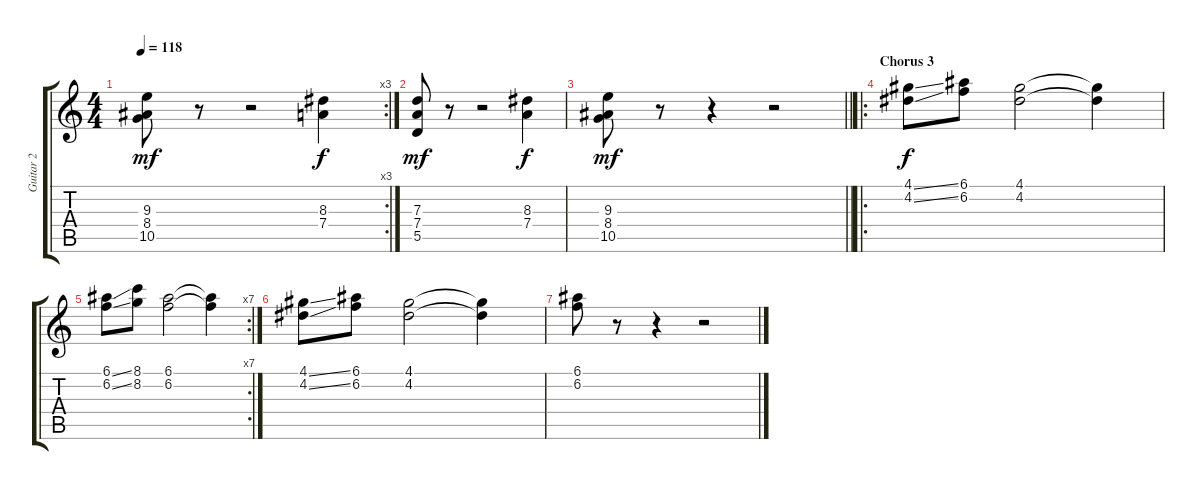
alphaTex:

\track ("Guitar 2" "Guitar 2") {instrument electricguitarclean}
\staff {score tabs}
\tuning (E4 B3 G3 D3 A2 E2) {hide}
\rc 3
\ts (4 4)
\tempo 118
\clef g2
\ks c
(9.3 8.4 10.5).8{dy mf} r.8 r.2 (8.3 7.4).4{dy f} |
(7.3 7.4 5.5).8{dy mf} r.8 r.2 (8.3 7.4).4{dy f} |
\barLineRight lightlight
(9.3 8.4 10.5).8{dy mf} r.8 r.4 r.2 |
\ro
\section ("" "Chorus 3")
(4.1{ss} 4.2{ss}).8{dy f} (6.1 6.2).8 (4.1 4.2).2 (4.1{t} 4.2{t}).4 |
\rc 7
(6.1{ss} 6.2{ss}).8 (8.1 8.2).8 (6.1 6.2).2 (6.1{t} 6.2{t}).4 |
(4.1{ss} 4.2{ss}).8 (6.1 6.2).8 (4.1 4.2).2 (4.1{t} 4.2{t}).4 |
(6.1 6.2).8 r.8 r.4 r.2
